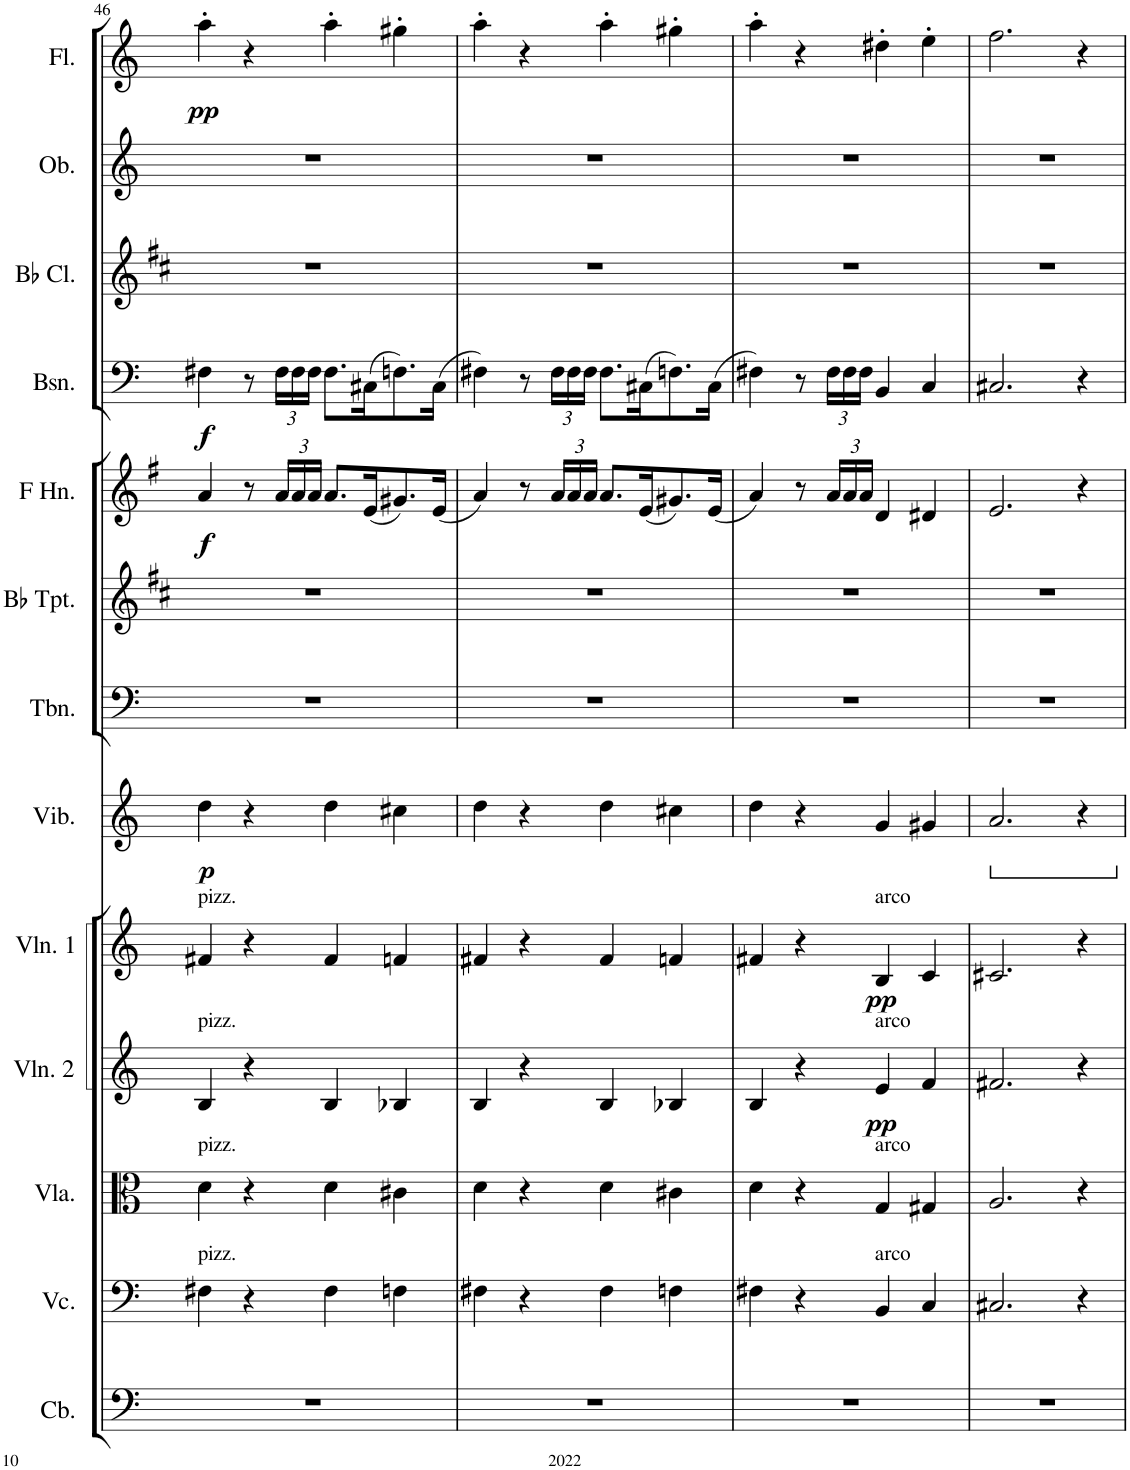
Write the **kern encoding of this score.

**kern	**kern	**kern	**kern	**dynam	**kern	**dynam	**kern	**dynam	**kern	**kern	**kern	**dynam	**kern	**dynam	**kern	**kern	**kern	**dynam
*part13	*part12	*part11	*part10	*part10	*part9	*part9	*part8	*part8	*part7	*part6	*part5	*part5	*part4	*part4	*part3	*part2	*part1	*part1
*staff13	*staff12	*staff11	*staff10	*staff10	*staff9	*staff9	*staff8	*staff8	*staff7	*staff6	*staff5	*staff5	*staff4	*staff4	*staff3	*staff2	*staff1	*staff1
*I"Contrabass	*I"Violoncello	*I"Viola	*I"Violin 2	*	*I"Violin 1	*	*I"Vibraphone	*	*I"Trombone	*I"Bb Trumpet	*I"Horn in F	*	*I"Bassoon	*	*I"Bb Clarinet	*I"Oboe	*I"Flute	*
*I'Cb.	*I'Vc.	*I'Vla.	*I'Vln. 2	*	*I'Vln. 1	*	*I'Vib.	*	*I'Tbn.	*I'Bb Tpt.	*	*	*I'Bsn.	*	*I'Bb Cl.	*I'Ob.	*I'Fl.	*
!!LO:PB:g=z
*clefF4	*clefF4	*clefC3	*clefG2	*	*clefG2	*	*clefG2	*	*clefF4	*clefG2	*clefG2	*	*clefF4	*	*clefG2	*clefG2	*clefG2	*
*Trd7c12	*	*	*	*	*	*	*	*	*	*Trd1c2	*Trd4c7	*	*	*	*Trd1c2	*	*	*
*k[]	*k[]	*k[]	*k[]	*	*k[]	*	*k[]	*	*k[]	*k[f#c#]	*k[f#]	*	*k[]	*	*k[f#c#]	*k[]	*k[]	*
*M2/2	*M2/2	*M2/2	*M2/2	*	*M2/2	*	*M2/2	*	*M2/2	*M2/2	*M2/2	*	*M2/2	*	*M2/2	*M2/2	*M2/2	*
*met(c|)	*met(c|)	*met(c|)	*met(c|)	*	*met(c|)	*	*met(c|)	*	*met(c|)	*met(c|)	*met(c|)	*	*met(c|)	*	*met(c|)	*met(c|)	*met(c|)	*
=46	=46	=46	=46	=46	=46	=46	=46	=46	=46	=46	=46	=46	=46	=46	=46	=46	=46	=46
!	!	!	!	!	!LO:TX:a:t=pizz.	!	!	!	!	!	!	!	!	!	!	!	!	!
!	!	!	!LO:TX:a:t=pizz.	!	!	!	!	!	!	!	!	!	!	!	!	!	!	!
!	!	!LO:TX:a:t=pizz.	!	!	!	!	!	!	!	!	!	!	!	!	!	!	!	!
!	!LO:TX:a:t=pizz.	!	!	!	!	!	!	!	!	!	!	!	!	!	!	!	!	!
!	!	!	!	!	!	!	!	!LO:DY:b	!	!	!	!LO:DY:b	!	!LO:DY:b	!	!	!	!LO:DY:b
1r	4F#X\	4d\	4B/	.	4f#X/	.	4dd\	p	1r	1r	4a/	f	4F#X\	f	1r	1r	4aa'\	pp
.	4r	4r	4r	.	4r	.	4r	.	.	.	8r	.	8r	.	.	.	4r	.
*	*	*	*	*	*	*	*	*	*	*	*Xbrackettup	*	*Xbrackettup	*	*	*	*	*
.	.	.	.	.	.	.	.	.	.	.	24a/LL	.	24F#\LL	.	.	.	.	.
.	.	.	.	.	.	.	.	.	.	.	24a/	.	24F#\	.	.	.	.	.
.	.	.	.	.	.	.	.	.	.	.	24a/JJ	.	24F#\JJ	.	.	.	.	.
.	4F#\	4d\	4B/	.	4f#/	.	4dd\	.	.	.	8.a/L	.	8.F#\L	.	.	.	4aa'\	.
.	.	.	.	.	.	.	.	.	.	.	(16e/K	.	(16C#X\K	.	.	.	.	.
.	4Fn\	4c#X\	4B-X/	.	4fn/	.	4cc#X\	.	.	.	8.g#X/)	.	8.Fn\)	.	.	.	4gg#X'\	.
.	.	.	.	.	.	.	.	.	.	.	(16e/Jk	.	(16C#\Jk	.	.	.	.	.
=47	=47	=47	=47	=47	=47	=47	=47	=47	=47	=47	=47	=47	=47	=47	=47	=47	=47	=47
1r	4F#X\	4d\	4B/	.	4f#X/	.	4dd\	.	1r	1r	4a/)	.	4F#X\)	.	1r	1r	4aa'\	.
.	4r	4r	4r	.	4r	.	4r	.	.	.	8r	.	8r	.	.	.	4r	.
.	.	.	.	.	.	.	.	.	.	.	24a/LL	.	24F#\LL	.	.	.	.	.
.	.	.	.	.	.	.	.	.	.	.	24a/	.	24F#\	.	.	.	.	.
.	.	.	.	.	.	.	.	.	.	.	24a/JJ	.	24F#\JJ	.	.	.	.	.
.	4F#\	4d\	4B/	.	4f#/	.	4dd\	.	.	.	8.a/L	.	8.F#\L	.	.	.	4aa'\	.
.	.	.	.	.	.	.	.	.	.	.	(16e/K	.	(16C#X\K	.	.	.	.	.
.	4Fn\	4c#X\	4B-X/	.	4fn/	.	4cc#X\	.	.	.	8.g#X/)	.	8.Fn\)	.	.	.	4gg#X'\	.
.	.	.	.	.	.	.	.	.	.	.	(16e/Jk	.	(16C#\Jk	.	.	.	.	.
=48	=48	=48	=48	=48	=48	=48	=48	=48	=48	=48	=48	=48	=48	=48	=48	=48	=48	=48
1r	4F#X\	4d\	4B/	.	4f#X/	.	4dd\	.	1r	1r	4a/)	.	4F#X\)	.	1r	1r	4aa'\	.
.	4r	4r	4r	.	4r	.	4r	.	.	.	8r	.	8r	.	.	.	4r	.
.	.	.	.	.	.	.	.	.	.	.	24a/LL	.	24F#\LL	.	.	.	.	.
.	.	.	.	.	.	.	.	.	.	.	24a/	.	24F#\	.	.	.	.	.
.	.	.	.	.	.	.	.	.	.	.	24a/JJ	.	24F#\JJ	.	.	.	.	.
!	!	!	!	!	!LO:TX:a:t=arco	!	!	!	!	!	!	!	!	!	!	!	!	!
!	!	!	!LO:TX:a:t=arco	!	!	!	!	!	!	!	!	!	!	!	!	!	!	!
!	!	!LO:TX:a:t=arco	!	!	!	!	!	!	!	!	!	!	!	!	!	!	!	!
!	!LO:TX:a:t=arco	!	!	!	!	!	!	!	!	!	!	!	!	!	!	!	!	!
!	!	!	!	!LO:DY:b	!	!LO:DY:b	!	!	!	!	!	!	!	!	!	!	!	!
.	4BB/	4G/	4e/	pp	4B/	pp	4g/	.	.	.	4d/	.	4BB/	.	.	.	4dd#X'\	.
.	4C/	4G#X/	4f/	.	4c/	.	4g#X/	.	.	.	4d#X/	.	4C/	.	.	.	4ee'\	.
=49	=49	=49	=49	=49	=49	=49	=49	=49	=49	=49	=49	=49	=49	=49	=49	=49	=49	=49
*	*	*	*	*	*	*	*ped	*	*	*	*	*	*	*	*	*	*	*
1r	2.C#X/	2.A/	2.f#X/	.	2.c#X/	.	2.a/	.	1r	1r	2.e/	.	2.C#X/	.	1r	1r	2.ff\	.
.	4r	4r	4r	.	4r	.	4r	.	.	.	4r	.	4r	.	.	.	4r	.
*	*	*	*	*	*	*	*Xped	*	*	*	*	*	*	*	*	*	*	*
=	=	=	=	=	=	=	=	=	=	=	=	=	=	=	=	=	=	=
*-	*-	*-	*-	*-	*-	*-	*-	*-	*-	*-	*-	*-	*-	*-	*-	*-	*-	*-
